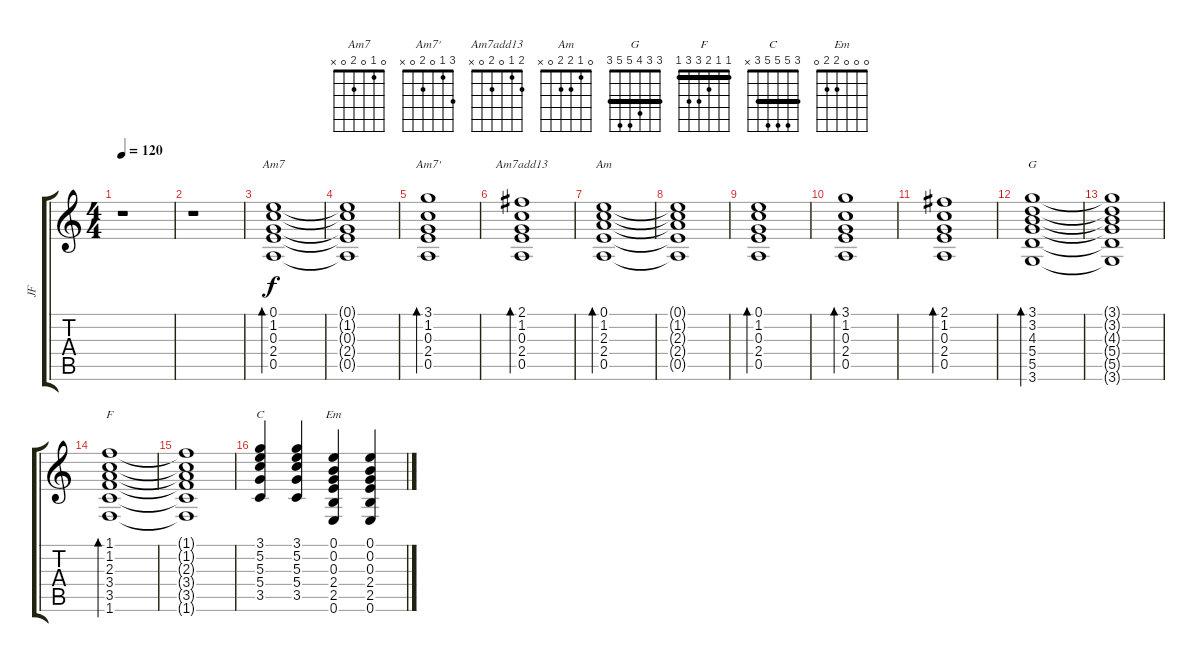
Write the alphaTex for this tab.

\track ("JF" "JF") {instrument distortionguitar}
\staff {score tabs}
\tuning (E4 B3 G3 D3 A2 E2) {hide}
\chord ("Am7" 0 1 0 2 0 x)
\chord ("Am7'" 3 1 0 2 0 x)
\chord ("Am7add13" 2 1 0 2 0 x)
\chord ("Am" 0 1 2 2 0 x)
\chord ("G" 3 3 4 5 5 3) {barre 3}
\chord ("F" 1 1 2 3 3 1) {barre 1}
\chord ("C" 3 5 5 5 3 x) {barre 3}
\chord ("Em" 0 0 0 2 2 0)
\ts (4 4)
\tempo 120
\clef g2
\ks c
r.1{dy f instrument distortionguitar} |
r.1 |
(0.1 1.2 0.3 2.4 0.5).1{bd 480 ch "Am7"} |
(0.1{t} 1.2{t} 0.3{t} 2.4{t} 0.5{t}).1 |
(3.1 1.2 0.3 2.4 0.5).1{bd 480 ch "Am7'"} |
(2.1 1.2 0.3 2.4 0.5).1{bd 480 ch "Am7add13"} |
(0.1 1.2 2.3 2.4 0.5).1{bd 480 ch "Am"} |
(0.1{t} 1.2{t} 2.3{t} 2.4{t} 0.5{t}).1 |
(0.1 1.2 0.3 2.4 0.5).1{bd 480} |
(3.1 1.2 0.3 2.4 0.5).1{bd 480} |
(2.1 1.2 0.3 2.4 0.5).1{bd 480} |
(3.1 3.2 4.3 5.4 5.5 3.6).1{bd 480 ch "G"} |
(3.1{t} 3.2{t} 4.3{t} 5.4{t} 5.5{t} 3.6{t}).1 |
(1.1 1.2 2.3 3.4 3.5 1.6).1{bd 480 ch "F"} |
(1.1{t} 1.2{t} 2.3{t} 3.4{t} 3.5{t} 1.6{t}).1 |
(3.1 5.2 5.3 5.4 3.5).4{ch "C"} (3.1 5.2 5.3 5.4 3.5).4 (0.1 0.2 0.3 2.4 2.5 0.6).4{ch "Em"} (0.1 0.2 0.3 2.4 2.5 0.6).4
